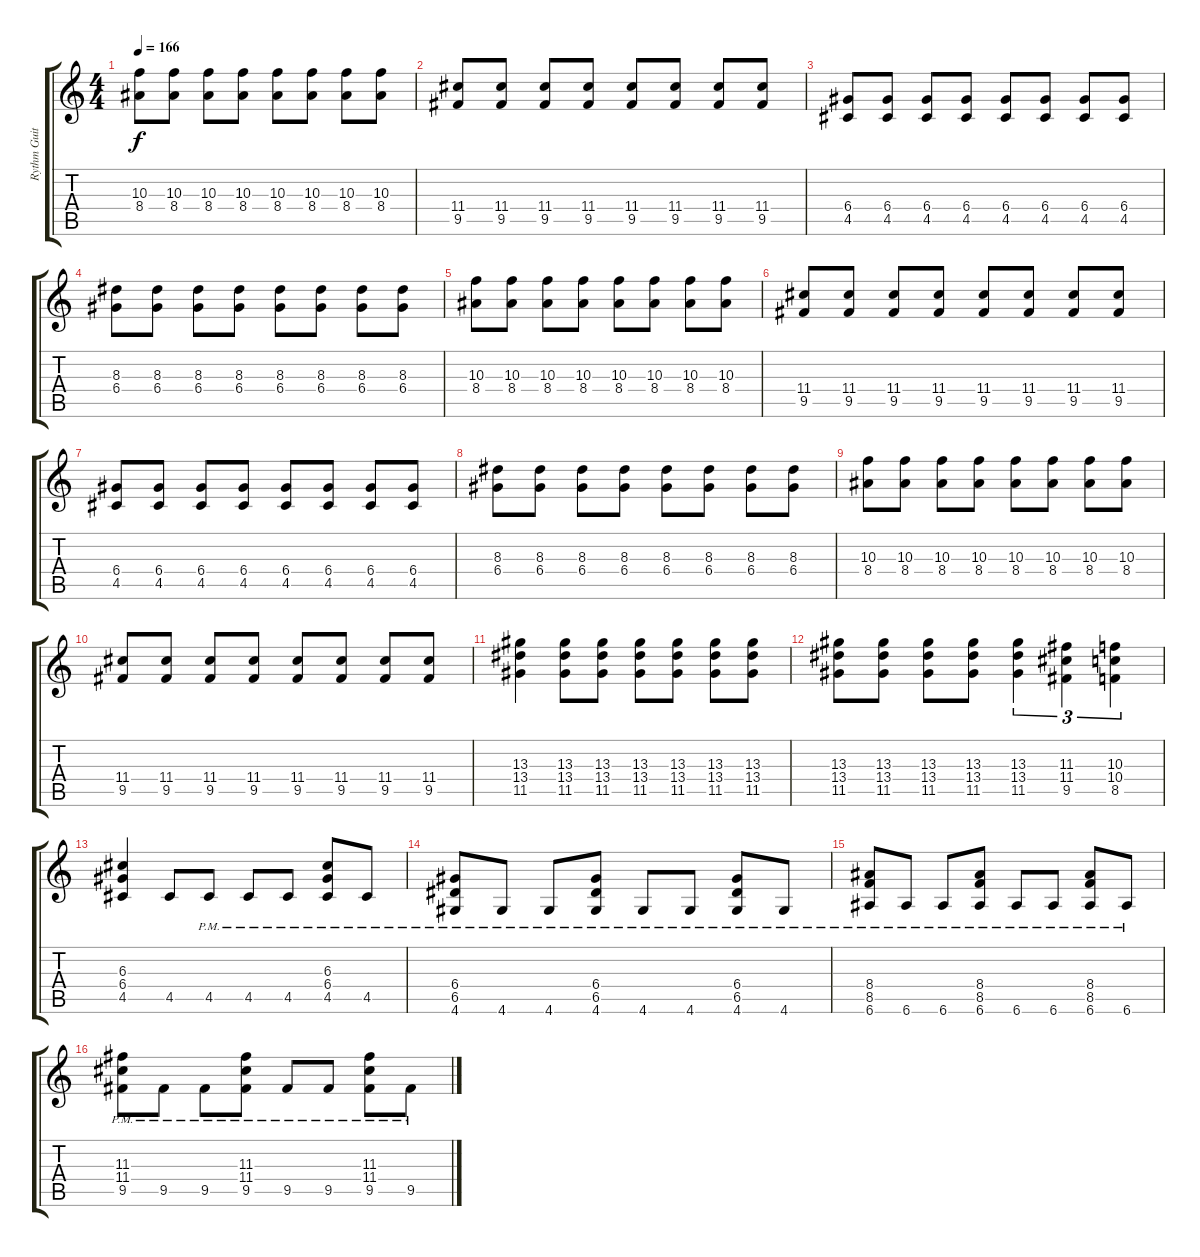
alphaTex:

\track ("Rythm Guitar" "Rythm Guit") {instrument distortionguitar}
\staff {score tabs}
\tuning (E4 B3 G3 D3 A2 E2) {hide}
\ts (4 4)
\tempo 166
\clef g2
\ks c
(10.3 8.4).8{dy f} (10.3 8.4).8 (10.3 8.4).8 (10.3 8.4).8 (10.3 8.4).8 (10.3 8.4).8 (10.3 8.4).8 (10.3 8.4).8 |
(11.4 9.5).8 (11.4 9.5).8 (11.4 9.5).8 (11.4 9.5).8 (11.4 9.5).8 (11.4 9.5).8 (11.4 9.5).8 (11.4 9.5).8 |
(6.4 4.5).8 (6.4 4.5).8 (6.4 4.5).8 (6.4 4.5).8 (6.4 4.5).8 (6.4 4.5).8 (6.4 4.5).8 (6.4 4.5).8 |
(8.3 6.4).8 (8.3 6.4).8 (8.3 6.4).8 (8.3 6.4).8 (8.3 6.4).8 (8.3 6.4).8 (8.3 6.4).8 (8.3 6.4).8 |
(10.3 8.4).8 (10.3 8.4).8 (10.3 8.4).8 (10.3 8.4).8 (10.3 8.4).8 (10.3 8.4).8 (10.3 8.4).8 (10.3 8.4).8 |
(11.4 9.5).8 (11.4 9.5).8 (11.4 9.5).8 (11.4 9.5).8 (11.4 9.5).8 (11.4 9.5).8 (11.4 9.5).8 (11.4 9.5).8 |
(6.4 4.5).8 (6.4 4.5).8 (6.4 4.5).8 (6.4 4.5).8 (6.4 4.5).8 (6.4 4.5).8 (6.4 4.5).8 (6.4 4.5).8 |
(8.3 6.4).8 (8.3 6.4).8 (8.3 6.4).8 (8.3 6.4).8 (8.3 6.4).8 (8.3 6.4).8 (8.3 6.4).8 (8.3 6.4).8 |
(10.3 8.4).8 (10.3 8.4).8 (10.3 8.4).8 (10.3 8.4).8 (10.3 8.4).8 (10.3 8.4).8 (10.3 8.4).8 (10.3 8.4).8 |
(11.4 9.5).8 (11.4 9.5).8 (11.4 9.5).8 (11.4 9.5).8 (11.4 9.5).8 (11.4 9.5).8 (11.4 9.5).8 (11.4 9.5).8 |
(13.3 13.4 11.5).4 (13.3 13.4 11.5).8 (13.3 13.4 11.5).8 (13.3 13.4 11.5).8 (13.3 13.4 11.5).8 (13.3 13.4 11.5).8 (13.3 13.4 11.5).8 |
(13.3 13.4 11.5).8 (13.3 13.4 11.5).8 (13.3 13.4 11.5).8 (13.3 13.4 11.5).8 (13.3 13.4 11.5).4{tu (3 2)} (11.3 11.4 9.5).4{tu (3 2)} (10.3 10.4 8.5).4{tu (3 2)} |
(6.3 6.4 4.5).4 4.5.8 4.5{pm}.8 4.5{pm}.8 4.5{pm}.8 (6.3 6.4{pm} 4.5{pm}).8 4.5{pm}.8 |
(6.4 6.5 4.6{pm}).8 4.6{pm}.8 4.6{pm}.8 (6.4 6.5{pm} 4.6{pm}).8 4.6{pm}.8 4.6{pm}.8 (6.4 6.5{pm} 4.6{pm}).8 4.6{pm}.8 |
(8.4 8.5 6.6{pm}).8 6.6{pm}.8 6.6{pm}.8 (8.4 8.5{pm} 6.6{pm}).8 6.6{pm}.8 6.6{pm}.8 (8.4 8.5{pm} 6.6{pm}).8 6.6{pm}.8 |
(11.3 11.4 9.5{pm}).8 9.5{pm}.8 9.5{pm}.8 (11.3 11.4 9.5{pm}).8 9.5{pm}.8 9.5{pm}.8 (11.3 11.4 9.5{pm}).8 9.5{pm}.8
